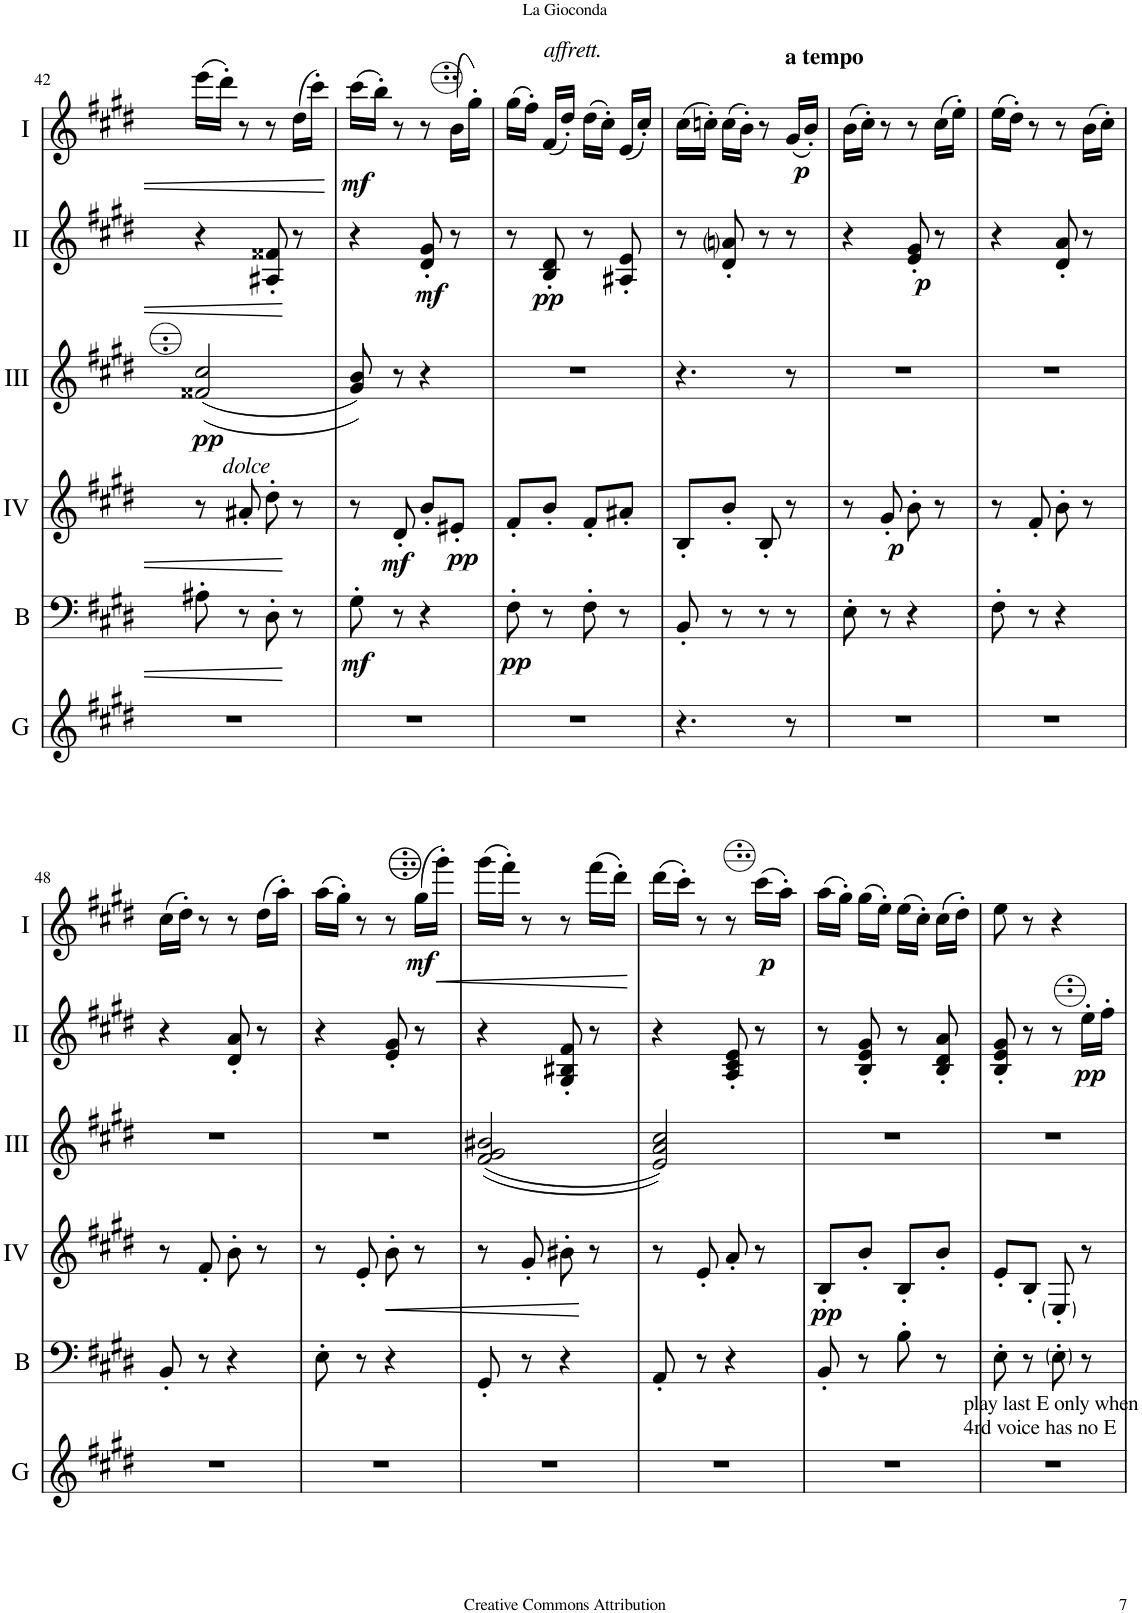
**kern	**kern	**dynam	**kern	**dynam	**kern	**dynam	**kern	**dynam	**kern	**dynam
*part6	*part5	*part5	*part4	*part4	*part3	*part3	*part2	*part2	*part1	*part1
*staff6	*staff5	*staff5	*staff4	*staff4	*staff3	*staff3	*staff2	*staff2	*staff1	*staff1
*I"Glock.	*I"Bass	*	*I"Acc. 4	*	*I"Acc. 3	*	*I"Acc. 2	*	*I"Acc. 1	*
*I'G	*I'B	*	*	*	*	*	*	*	*	*
!!LO:PB:g=z
*clefG2	*clefF4	*	*clefG2	*	*clefG2	*	*clefG2	*	*clefG2	*
*Trd-14c-24	*Trd7c12	*	*Trd7c12	*	*	*	*	*	*	*
*k[f#c#g#d#]	*k[f#c#g#d#]	*	*k[f#c#g#d#]	*	*k[f#c#g#d#]	*	*k[f#c#g#d#]	*	*k[f#c#g#d#]	*
*M2/4	*M2/4	*	*M2/4	*	*M2/4	*	*M2/4	*	*M2/4	*
=42	=42	=42	=42	=42	=42	=42	=42	=42	=42	=42
!	!	!	!	!	!LO:TX:b:i:t=dolce	!	!	!	!	!
!	!	!	!	!	!	!LO:DY:b	!	!	!	!
2r	8A#X'\	.	8r	.	((2F##X/ 2c#/	pp	4r	.	(16eee\LL	.
.	.	.	.	.	.	.	.	.	16ddd#'\JJ)	.
.	8r	.	8a#X'/	.	.	.	.	.	8r	.
.	8D#'\	.	8dd#'\	.	.	.	8A#X/' 8f##X/'	.	8r	.
.	8r	.	8r	.	.	.	8r	.	(16dd#\LL	.
.	.	.	.	.	.	.	.	.	16ccc#'\JJ)	.
=43	=43	=43	=43	=43	=43	=43	=43	=43	=43	=43
!	!	!LO:DY:b	!	!	!	!	!	!	!	!LO:DY:b
2r	8G#'\	mf	8r	.	8G#/ 8B/))	.	4r	.	(16ccc#\LL	mf
.	.	.	.	.	.	.	.	.	16bb'\JJ)	.
!	!	!	!	!LO:DY:b	!	!	!	!	!	!
.	8r	.	8d#'/	mf	8r	.	.	.	8r	.
!	!	!	!	!	!	!	!	!LO:DY:b	!	!
.	4r	.	8b'/L	.	4r	.	8d#/' 8g#/'	mf	8r	.
!	!	!	!	!LO:DY:b	!	!	!	!	!	!
.	.	.	8e#X'/J	pp	.	.	8r	.	(16b\LL	.
.	.	.	.	.	.	.	.	.	16gg#'\JJ)	.
=44	=44	=44	=44	=44	=44	=44	=44	=44	=44	=44
!	!	!LO:DY:b	!	!	!	!	!	!	!	!
2r	8F#'\	pp	8f#'/L	.	2r	.	8r	.	(16gg#\LL	.
.	.	.	.	.	.	.	.	.	16ff#'\JJ)	.
!	!	!	!	!	!	!	!	!	!LO:TX:a:i:t=affrett.	!
!	!	!	!	!	!	!	!	!LO:DY:b	!	!
.	8r	.	8b'/J	.	.	.	8B/' 8d#/'	pp	(16f#/LL	.
.	.	.	.	.	.	.	.	.	16dd#'/JJ)	.
.	8F#'\	.	8f#'/L	.	.	.	8r	.	(16dd#\LL	.
.	.	.	.	.	.	.	.	.	16cc#'\JJ)	.
.	8r	.	8a#X'/J	.	.	.	8A#X/' 8e/'	.	(16e/LL	.
.	.	.	.	.	.	.	.	.	16cc#'/JJ)	.
=45	=45	=45	=45	=45	=45	=45	=45	=45	=45	=45
4.r	8BB'/	.	8B'/L	.	4.r	.	8r	.	(16cc#\LL	.
.	.	.	.	.	.	.	.	.	16ccn'\JJ)	.
.	8r	.	8b'/J	.	.	.	8d#/' 8ani/'	.	(16cc\LL	.
.	.	.	.	.	.	.	.	.	16b'\JJ)	.
.	8r	.	8B'/	.	.	.	8r	.	8r	.
!	!	!	!	!	!	!	!	!	!	!LO:DY:b
8r	8r	.	8r	.	8r	.	8r	.	(16g#/LL	p
.	.	.	.	.	.	.	.	.	16b'/JJ)	.
=46	=46	=46	=46	=46	=46	=46	=46	=46	=46	=46
!	!	!	!	!	!	!	!	!	!LO:TX:a:B:t=a tempo	!
2r	8E'\	.	8r	.	2r	.	4r	.	(16b\LL	.
.	.	.	.	.	.	.	.	.	16cc#'\JJ)	.
!	!	!	!	!LO:DY:b	!	!	!	!	!	!
.	8r	.	8g#'/	p	.	.	.	.	8r	.
!	!	!	!	!	!	!	!	!LO:DY:b	!	!
.	4r	.	8b'\	.	.	.	8e/' 8g#/'	p	8r	.
.	.	.	8r	.	.	.	8r	.	(16cc#\LL	.
.	.	.	.	.	.	.	.	.	16ee'\JJ)	.
=47	=47	=47	=47	=47	=47	=47	=47	=47	=47	=47
2r	8F#'\	.	8r	.	2r	.	4r	.	(16ee\LL	.
.	.	.	.	.	.	.	.	.	16dd#'\JJ)	.
.	8r	.	8f#'/	.	.	.	.	.	8r	.
.	4r	.	8b'\	.	.	.	8d#/' 8a/'	.	8r	.
.	.	.	8r	.	.	.	8r	.	(16b\LL	.
.	.	.	.	.	.	.	.	.	16cc#'\JJ)	.
!!LO:LB:g=z
=48	=48	=48	=48	=48	=48	=48	=48	=48	=48	=48
2r	8BB'/	.	8r	.	2r	.	4r	.	(16cc#\LL	.
.	.	.	.	.	.	.	.	.	16dd#'\JJ)	.
.	8r	.	8f#'/	.	.	.	.	.	8r	.
.	4r	.	8b'\	.	.	.	8d#/' 8a/'	.	8r	.
.	.	.	8r	.	.	.	8r	.	(16dd#\LL	.
.	.	.	.	.	.	.	.	.	16aa'\JJ)	.
=49	=49	=49	=49	=49	=49	=49	=49	=49	=49	=49
2r	8E'\	.	8r	.	2r	.	4r	.	(16aa\LL	.
.	.	.	.	.	.	.	.	.	16gg#'\JJ)	.
.	8r	.	8e'/	.	.	.	.	.	8r	.
!	!	!	!	!LO:HP:b	!	!	!	!	!	!
.	4r	.	8b'\	<	.	.	8e/' 8g#/'	.	8r	.
!	!	!	!	!	!	!	!	!	!	!LO:DY:b
.	.	.	8r	.	.	.	8r	.	(16gg#\LL	mf
!	!	!	!	!	!	!	!	!	!	!LO:HP:b
.	.	.	.	.	.	.	.	.	16ggg#'\JJ)	<
=50	=50	=50	=50	=50	=50	=50	=50	=50	=50	=50
2r	8GG#'/	.	8r	.	((2F#/ 2G#/ 2B#X/	.	4r	.	(16ggg#\LL	.
.	.	.	.	.	.	.	.	.	16fff#'\JJ)	.
.	8r	.	8g#'/	.	.	.	.	.	8r	.
.	4r	.	8b#X'\	.	.	.	8G#/' 8B#X/' 8f#/'	.	8r	.
.	.	.	8r	[	.	.	8r	.	(16fff#\LL	.
.	.	.	.	.	.	.	.	.	16ddd#'\JJ)	.
.	.	.	.	.	.	.	.	.	.	[
=51	=51	=51	=51	=51	=51	=51	=51	=51	=51	=51
2r	8AA'/	.	8r	.	2E/ 2A/ 2c#/))	.	4r	.	(16ddd#\LL	.
.	.	.	.	.	.	.	.	.	16ccc#'\JJ)	.
.	8r	.	8e'/	.	.	.	.	.	8r	.
.	4r	.	8a'/	.	.	.	8A/' 8c#/' 8e/'	.	8r	.
!	!	!	!	!	!	!	!	!	!	!LO:DY:b
.	.	.	8r	.	.	.	8r	.	(16ccc#\LL	p
.	.	.	.	.	.	.	.	.	16aa'\JJ)	.
=52	=52	=52	=52	=52	=52	=52	=52	=52	=52	=52
!	!	!	!	!LO:DY:b	!	!	!	!	!	!
2r	8BB'/	.	8B'/L	pp	2r	.	8r	.	(16aa\LL	.
.	.	.	.	.	.	.	.	.	16gg#'\JJ)	.
.	8r	.	8b'/J	.	.	.	8B/' 8e/' 8g#/'	.	(16gg#\LL	.
.	.	.	.	.	.	.	.	.	16ee'\JJ)	.
.	8B'\	.	8B'/L	.	.	.	8r	.	(16ee\LL	.
.	.	.	.	.	.	.	.	.	16cc#'\JJ)	.
.	8r	.	8b'/J	.	.	.	8B/' 8d#/' 8a/'	.	(16cc#\LL	.
.	.	.	.	.	.	.	.	.	16dd#'\JJ)	.
=53	=53	=53	=53	=53	=53	=53	=53	=53	=53	=53
2r	8E'\	.	8e'/L	.	2r	.	8B/' 8e/' 8g#/'	.	8ee\	.
.	8r	.	8B'/J	.	.	.	8r	.	8r	.
!	!LO:TX:b:t=play last E only when	!	!	!	!	!	!	!	!	!
!	!LO:TX:b:t=4rd voice has no E	!	!	!	!	!	!	!	!	!
.	8E'\	.	8E'/	.	.	.	8r	.	4r	.
!	!	!	!	!	!	!	!	!LO:DY:b	!	!
.	8r	.	8r	.	.	.	16ee'\LL	pp	.	.
.	.	.	.	.	.	.	16ff#'\JJ	.	.	.
=	=	=	=	=	=	=	=	=	=	=
*-	*-	*-	*-	*-	*-	*-	*-	*-	*-	*-
